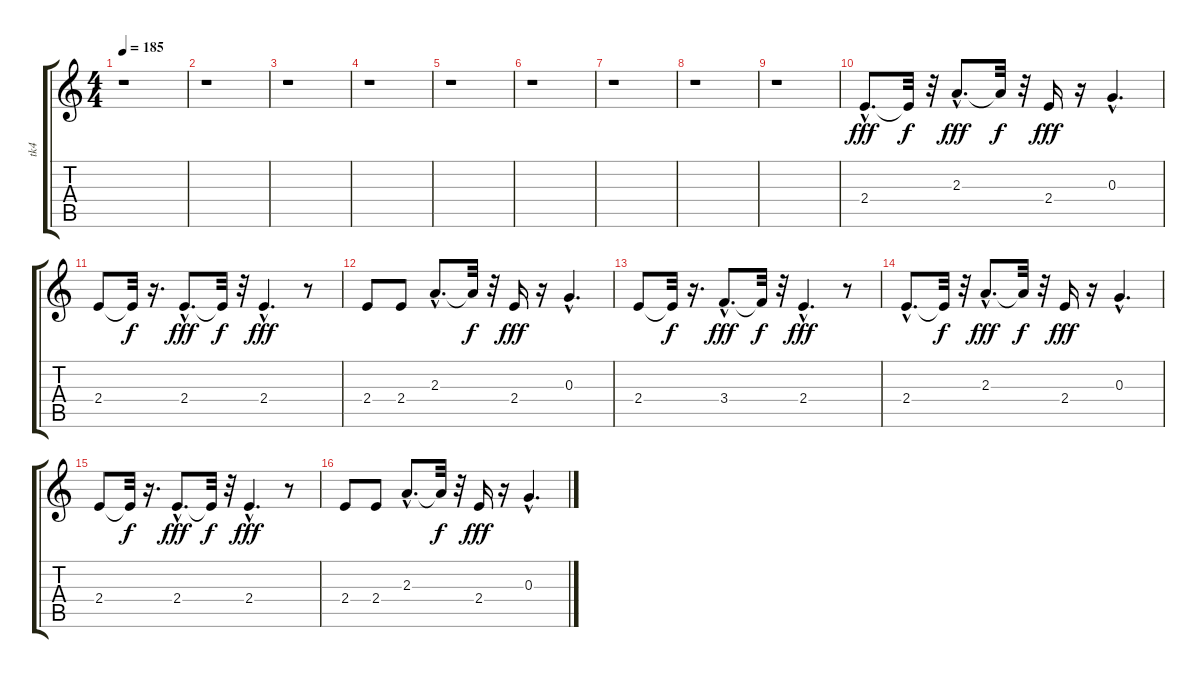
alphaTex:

\track ("tk4" "tk4") {instrument electricbassfinger}
\staff {score tabs}
\tuning (E4 B3 G3 D3 A2 E2) {hide}
\ts (4 4)
\tempo 185
\clef g2
\ks c
r.1{dy fff} |
r.1 |
r.1 |
r.1 |
r.1 |
r.1 |
r.1 |
r.1 |
r.1 |
2.4{hac}.8{d balance 8} 2.4{t}.32{dy f} r.32 2.3{hac}.8{d dy fff} 2.3{t}.32{dy f} r.32 2.4.16{dy fff} r.16 0.3{hac}.4{d} |
2.4.8 2.4{t}.32{dy f} r.16{d} 2.4{hac}.8{d dy fff} 2.4{t}.32{dy f} r.32 2.4{hac}.4{d dy fff} r.8 |
2.4.8 2.4.8 2.3{hac}.8{d} 2.3{t}.32{dy f} r.32 2.4.16{dy fff} r.16 0.3{hac}.4{d} |
2.4.8 2.4{t}.32{dy f} r.16{d} 3.4{hac}.8{d dy fff} 3.4{t}.32{dy f} r.32 2.4{hac}.4{d dy fff} r.8 |
2.4{hac}.8{d} 2.4{t}.32{dy f} r.32 2.3{hac}.8{d dy fff} 2.3{t}.32{dy f} r.32 2.4.16{dy fff} r.16 0.3{hac}.4{d} |
2.4.8 2.4{t}.32{dy f} r.16{d} 2.4{hac}.8{d dy fff} 2.4{t}.32{dy f} r.32 2.4{hac}.4{d dy fff} r.8 |
2.4.8 2.4.8 2.3{hac}.8{d} 2.3{t}.32{dy f} r.32 2.4.16{dy fff} r.16 0.3{hac}.4{d}
